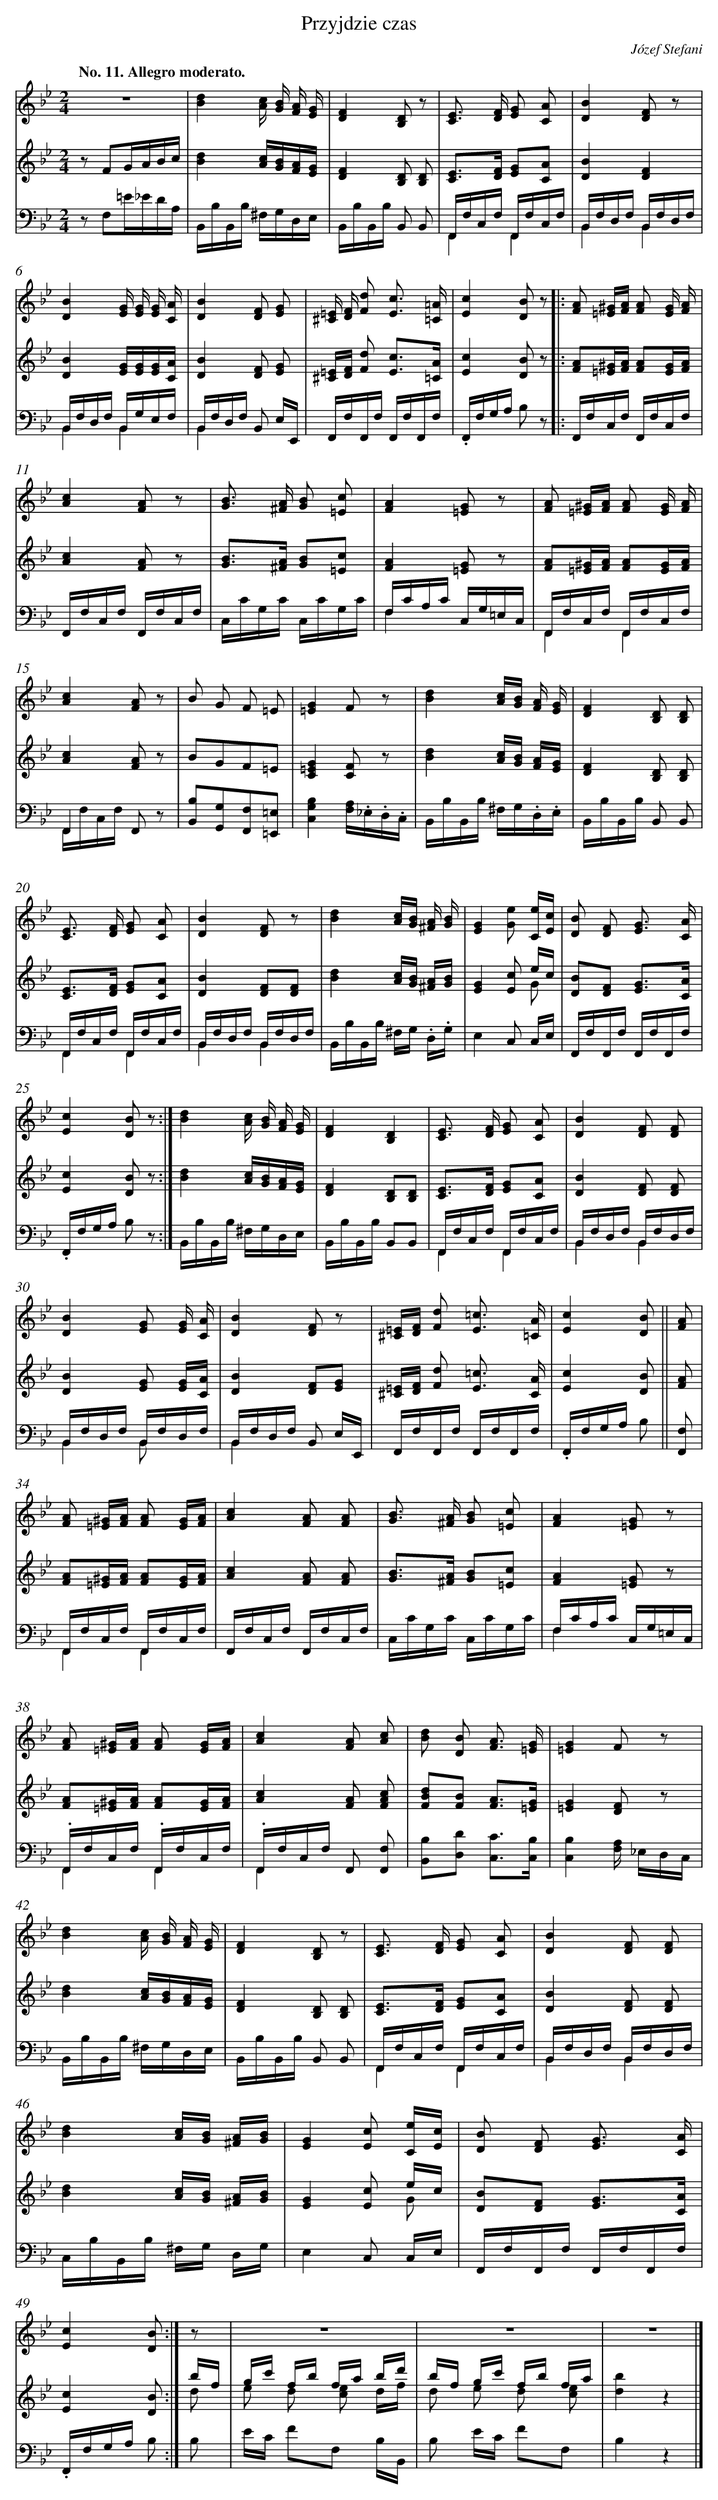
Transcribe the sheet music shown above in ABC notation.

X:1
T: Przyjdzie czas
C: Józef Stefani
L: 1/16
M: 2/4
Q: "No. 11. Allegro moderato."
V: 1 clef=treble
V: 2 clef=treble
V: 3 clef=bass
K: Bb
[V:1] z8 |
[V:2] z2 F2GABc |
[V:3] z2 F,2=E_EDA, |
[V:1] [d4B4][cA] [BG] [AF] [GE] |
[V:2] [d4B4][cA][BG][AF][GE] |
[V:3] B,,B,B,,B, ^F,G,D,E, |
[V:1] [F4D4][D2B,2] z2 |
[V:2] [F4D4][D2B,2] [D2B,2] |
[V:3] B,,B,B,,B, B,,2 B,,2 |
[V:1] [E2C2]> [F2D2] [G2E2] [A2C2] |
[V:2] [E2C2]>[F2D2] [G2E2][A2C2] |
[V:3] F,,F,C,F, F,,F,C,F, & F,,4F,,4 |
[V:1] [B4D4][F2D2] z2 |
[V:2] [B4D4][F4D4] |
[V:3] B,,F,D,F, B,,F,D,F, & B,,4B,,4 |
[V:1] [B4D4][GE] [GE] [GE] [AC] |
[V:2] [B4D4][GE][GE][GE][AC] |
[V:3] B,,F,D,F, B,,G,E,F, & B,,4B,,4 |
[V:1] [B4D4][F2D2] [G2E2] |
[V:2] [B4D4][F2D2] [G2E2] |
[V:3] B,,F,D,F, B,,2 E,E,, & B,,4x4 |
[V:1] [=E^C] [FD] [d2F2] [c3E3] [=A=C] |
[V:2] [=E^C][FD] [d2F2] [c3E3][A=C] |
[V:3] F,,F,F,,F, F,,F,F,,F, |
[V:1] [c4E4][B2D2] z2 ]|:
[V:2] [c4E4][B2D2] z2 ]|:
[V:3] .F,,F,G,A, B,2 z2 ]|:
[V:1] [A2F2] [^G=E][AF] [A2F2] [GE] [AF] |
[V:2] [A2F2][^G=E][AF] [A2F2][GE][AF] |
[V:3] F,,F,C,F, F,,F,C,F, |
[V:1] [c4A4][A2F2] z2 |
[V:2] [c4A4][A2F2] z2 |
[V:3] F,,F,C,F, F,,F,C,F, |
[V:1] [B2G2]> [A2^F2] [B2G2] [c2=E2] |
[V:2] [B2G2]>[A2^F2] [B2G2][c2=E2] |
[V:3] C,CG,C C,CG,C |
[V:1] [A4F4][G2=E2] z2 |
[V:2] [A4F4][G2=E2] z2 |
[V:3] F,CA,C C,G,=E,C, & F,4x4 |
[V:1] [A2F2] [^G=E][AF] [A2F2] [GE] [AF] |
[V:2] [A2F2][^G=E][AF] [A2F2][GE][AF] |
[V:3] F,,F,C,F, F,,F,C,F, & F,,4F,,4 |
[V:1] [c4A4][A2F2] z2 |
[V:2] [c4A4][A2F2] z2 |
[V:3] F,,4F,,2 z2 & F,,F,C,F,x4 |
[V:1] B2 G2 F2 =E2 |
[V:2] B2G2F2=E2 |
[V:3] [B,2B,,2][G,2G,,2][F,2F,,2][=E,2=E,,2] |
[V:1] [G4=E4]F2 z2 |
[V:2] [G4=E4C4][F2C2] z2 |
[V:3] [B,4G,4C,4][A,F,]._E,.D,.C, |
[V:1] [d4B4][cA][BG] [AF] [GE] |
[V:2] [d4B4][cA][BG] [AF][GE] |
[V:3] B,,B,B,,B, ^F,G,.D,.E, |
[V:1] [F4D4][D2B,2] [D2B,2] |
[V:2] [F4D4][D2B,2] [D2B,2] |
[V:3] B,,B,B,,B, B,,2 B,,2 |
[V:1] [E2C2]> [F2D2] [G2E2] [A2C2] |
[V:2] [E2C2]>[F2D2] [G2E2][A2C2] |
[V:3] F,,F,C,F, F,,F,C,F, & F,,4F,,4 |
[V:1] [B4D4][F2D2] z2 |
[V:2] [B4D4][F2D2][F2D2] |
[V:3] B,,F,D,F, B,,F,D,F, & B,,4B,,4 |
[V:1] [d4B4][cA][BG] [A^F] [BG] |
[V:2] [d4B4][cA][BG] [A^F][BG] |
[V:3] B,,B,B,,B, ^F,G, .D,.G, |
[V:1] [G4E4][e2G2] [eC][cE] |
[V:2] [G4E4][c2E2] ec & x6G2 |
[V:3] E,4C,2 C,E, |
[V:1] [B2D2] [F2D2] [G3E3] [AC] |
[V:2] [B2D2][F2D2] [G3E3][AC] |
[V:3] F,,F,F,,F, F,,F,F,,F, |
[V:1] [c4E4][B2D2] z2 :|]
[V:2] [c4E4][B2D2] z2 :|]
[V:3] .F,,F,G,A, B,2 z2 :|]
[V:1] [d4B4][cA] [BG] [AF] [GE] |
[V:2] [d4B4][cA][BG][AF][GE] |
[V:3] B,,B,B,,B, ^F,G,D,E, |
[V:1] [F4D4][D4B,4] |
[V:2] [F4D4][D2B,2][D2B,2] |
[V:3] B,,B,B,,B, B,,2B,,2 |
[V:1] [E2C2]> [F2D2] [G2E2] [A2C2] |
[V:2] [E2C2]>[F2D2] [G2E2][A2C2] |
[V:3] F,,F,C,F, F,,F,C,F, & F,,4F,,4 |
[V:1] [B4D4][F2D2] [F2D2] |
[V:2] [B4D4][F2D2] [F2D2] |
[V:3] B,,F,D,F, B,,F,D,F, & B,,4B,,4 |
[V:1] [B4D4][G2E2] [GE] [AC] |
[V:2] [B4D4][G2E2] [GE][AC] |
[V:3] B,,F,D,F, B,,F,D,F, & B,,4B,,2 x2 |
[V:1] [B4D4][F2D2] z2 |
[V:2] [B4D4][F2D2][G2E2] |
[V:3] B,,F,D,F, B,,2 E,E,, & B,,4x4 |
[V:1] [=E^C][FD] [d2F2] [=c3E3] [A=C] |
[V:2] [=E^C][FD] [d2F2] [=c3E3] [AC] |
[V:3] F,,F,F,,F, F,,F,F,,F, |
[V:1] [c4E4][B2D2] ||
[V:2] [c4E4][B2D2] ||
[V:3] .F,,F,G,A, B,2 ||
[V:1] [A2F2] [I:setbarnb 34]|
[V:2] [A2F2] |
[V:3] [F,2F,,2] |
[V:1] [A2F2] [^G=E][AF] [A2F2] [GE][AF] |
[V:2] [A2F2][^G=E][AF] [A2F2][GE][AF] |
[V:3] F,,F,C,F, F,,F,C,F, & F,,4F,,4 |
[V:1] [c4A4][A2F2] [A2F2] |
[V:2] [c4A4][A2F2] [A2F2] |
[V:3] F,,F,C,F, F,,F,C,F, |
[V:1] [B2G2]> [A2^F2] [B2G2] [c2=E2] |
[V:2] [B2G2]>[A2^F2] [B2G2][c2=E2] |
[V:3] C,CG,C C,CG,C |
[V:1] [A4F4][G2=E2] z2 |
[V:2] [A4F4][G2=E2] z2 |
[V:3] F,CA,C C,G,=E,C, & F,4x4 |
[V:1] [A2F2] [^G=E][AF] [A2F2] [GE][AF] |
[V:2] [A2F2][^G=E][AF] [A2F2][GE][AF] |
[V:3] .F,,F,C,F, .F,,F,C,F, & F,,4F,,4 |
[V:1] [c4A4][A2F2] [c2A2] |
[V:2] [c4A4][A2F2] [c2A2F2] |
[V:3] .F,,F,C,F, F,,2 [F,2F,,2] & F,,4x4 |
[V:1] [d2B2] [B2D2] [A3F3] [G=E] |
[V:2] [d2B2F2][B2F2] [A3F3][G=E] |
[V:3] [B,2B,,2][D2D,2] [C3C,3][B,C,] |
[V:1] [G4=E4]F2 z2 |
[V:2] [G4=E4][F2D2] z2 |
[V:3] [B,4C,4][A,F,] _E,D,C, |
[V:1] [d4B4][cA] [BG] [AF] [GE] |
[V:2] [d4B4][cA][BG][AF][GE] |
[V:3] B,,B,B,,B, ^F,G,D,E, |
[V:1] [F4D4][D2B,2] z2 |
[V:2] [F4D4][D2B,2] [D2B,2] |
[V:3] B,,B,B,,B, B,,2 B,,2 |
[V:1] [E2C2]> [F2D2] [G2E2] [A2C2] |
[V:2] [E2C2]>[F2D2] [G2E2][A2C2] |
[V:3] F,,F,C,F, F,,F,C,F, & F,,4F,,4 |
[V:1] [B4D4][F2D2] [F2D2] |
[V:2] [B4D4][F2D2] [F2D2] |
[V:3] B,,F,D,F, B,,F,D,F, & B,,4B,,4 |
[V:1] [d4B4][cA][BG] [A^F][BG] |
[V:2] [d4B4][cA][BG] [A^F][BG] |
[V:3] C,B,B,,B, ^F,G, D,G, |
[V:1] [G4E4][c2E2] [eC][cE] |
[V:2] [G4E4][c2E2] ec & x6G2 |
[V:3] E,4C,2 C,E, |
[V:1] [B2D2] [F2D2] [G3E3] [AC] |
[V:2] [B2D2][F2D2] [G3E3][AC] |
[V:3] F,,F,F,,F, F,,F,F,,F, |
[V:1] [c4E4][B2D2] [I:setbarnb 49]:|]
[V:2] [c4E4][B2D2] :|]
[V:3] .F,,F,G,A, B,2 :|]
[V:1] z2 |
[V:2] bf & d2 |
[V:3] B,2 |
[V:1] z8 |
[V:2] gc' fb fa bd' & e2 d2 [e2c2] df |
[V:3] EC F2F,2 B,B,, |
[V:1] z8 |
[V:2] bf gc' fb fa & d2 e2 d2 [e2c2] |
[V:3] B,2 EC F2F,2 |
[V:1] z8 |]
[V:2] [b4d4]z4 |]
[V:3] B,4z4 |]
